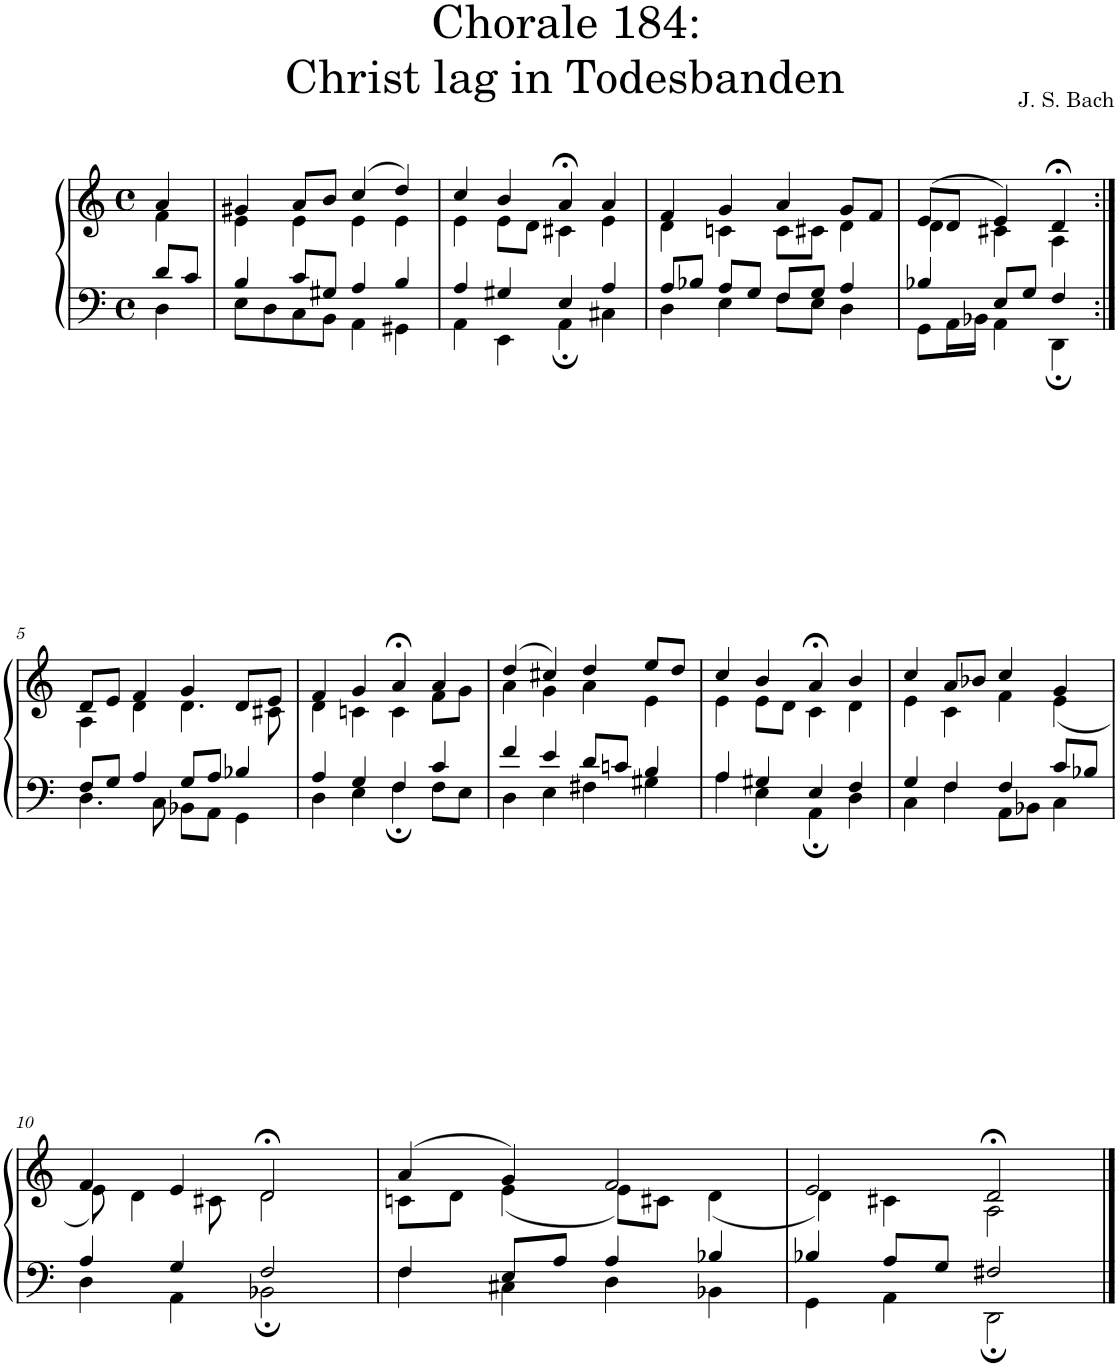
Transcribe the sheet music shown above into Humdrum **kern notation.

**kern	**kern
*part1	*part1
*staff2	*staff1
*I"S,A	*
*clefF4	*clefG2
*k[]	*k[]
*M4/4	*M4/4
*met(c)	*met(c)
=	=
*^	*^
8d/L	4D\	4a/	4f\
8c/J	.	.	.
=1	=1	=1	=1
4B/	8E\L	4g#X/	4e\
.	8D\	.	.
8c/L	8C\	8a/L	4e\
8G#X/J	8BB\J	8b/J	.
4A/	4AA\	(>4cc/	4e\
4B/	4GG#X\	4dd/)	4e\
=2	=2	=2	=2
4A/	4AA\	4cc/	4e\
4G#X/	4EE\	4b/	8e\L
.	.	.	8d\J
4E/	4AA;\	4a;</	4c#X\
4A/	4C#X\	4a/	4e\
=3	=3	=3	=3
8A/L	4D\	4f/	4d\
8B-X/J	.	.	.
8A/L	4E\	4g/	4cn\
8G/J	.	.	.
8F/L	8F\L	4a/	8c\L
8G/J	8E\J	.	8c#X\J
4A/	4D\	8g/L	4d\
.	.	8f/J	.
=900	=900	=900	=900
4B-X/	8GG\L	(>8e/L	4d\
.	16AA\L	8d/J	.
.	16BB-X\JJ	.	.
8E/L	4AA\	4e/)	4c#X\
8G/J	.	.	.
4F/	4DD;\	4d;</	4A\
!!LO:LB:g=z	!!
=5:|!	=5:|!	=5:|!	=5:|!
8F/L	4.D\	8d/L	4A\
8G/J	.	8e/J	.
4A/	.	4f/	4d\
.	8C\	.	.
8G/L	8BB-X\L	4g/	4.d\
8A/J	8AA\J	.	.
4B-X/	4GG\	8d/L	.
.	.	8e/J	8c#X\
=6	=6	=6	=6
4A/	4D\	4f/	4d\
4G/	4E\	4g/	4cn\
4F/	4F;\	4a;</	4c\
4c/	8F\L	4a/	8f\L
.	8E\J	.	8g\J
=7	=7	=7	=7
4f/	4D\	(>4dd/	4a\
4e/	4E\	4cc#X/)	4g\
8d/L	4F#X\	4dd/	4a\
8cn/J	.	.	.
4B/	4G#X\	8ee/L	4e\
.	.	8dd/J	.
=8	=8	=8	=8
4A/	4A\	4cc/	4e\
4G#X/	4E\	4b/	8e\L
.	.	.	8d\J
4E/	4AA;\	4a;</	4c\
4F/	4D\	4b/	4d\
=9	=9	=9	=9
4G/	4C\	4cc/	4e\
4F/	4F\	8a/L	4c\
.	.	8b-X/J	.
4F/	8AA\L	4cc/	4f\
.	8BB-X\J	.	.
8c/L	4C\	4g/	(<4e\
8B-X/J	.	.	.
!!LO:LB:g=z	!!
=10	=10	=10	=10
4A/	4D\	4f/	8e\)
.	.	.	4d\
4G/	4AA\	4e/	.
.	.	.	8c#X\
2F/	2BB-X;\	2d;</	2d\
=11	=11	=11	=11
4F/	4F\	(>4a/	8cn\L
.	.	.	8d\J
8E/L	4C#X\	4g/)	(<4e\
8A/J	.	.	.
4A/	4D\	2f/	8e\L)
.	.	.	8c#X\J
4B-X/	4BB-X\	.	(<4d\
=12	=12	=12	=12
4B-X/	4GG\	2e/	4d\)
8A/L	4AA\	.	4c#X\
8G/J	.	.	.
2F#X/	2DD;\	2d;</	2A\
*v	*v	*	*
*	*v	*v
==	==
*-	*-
